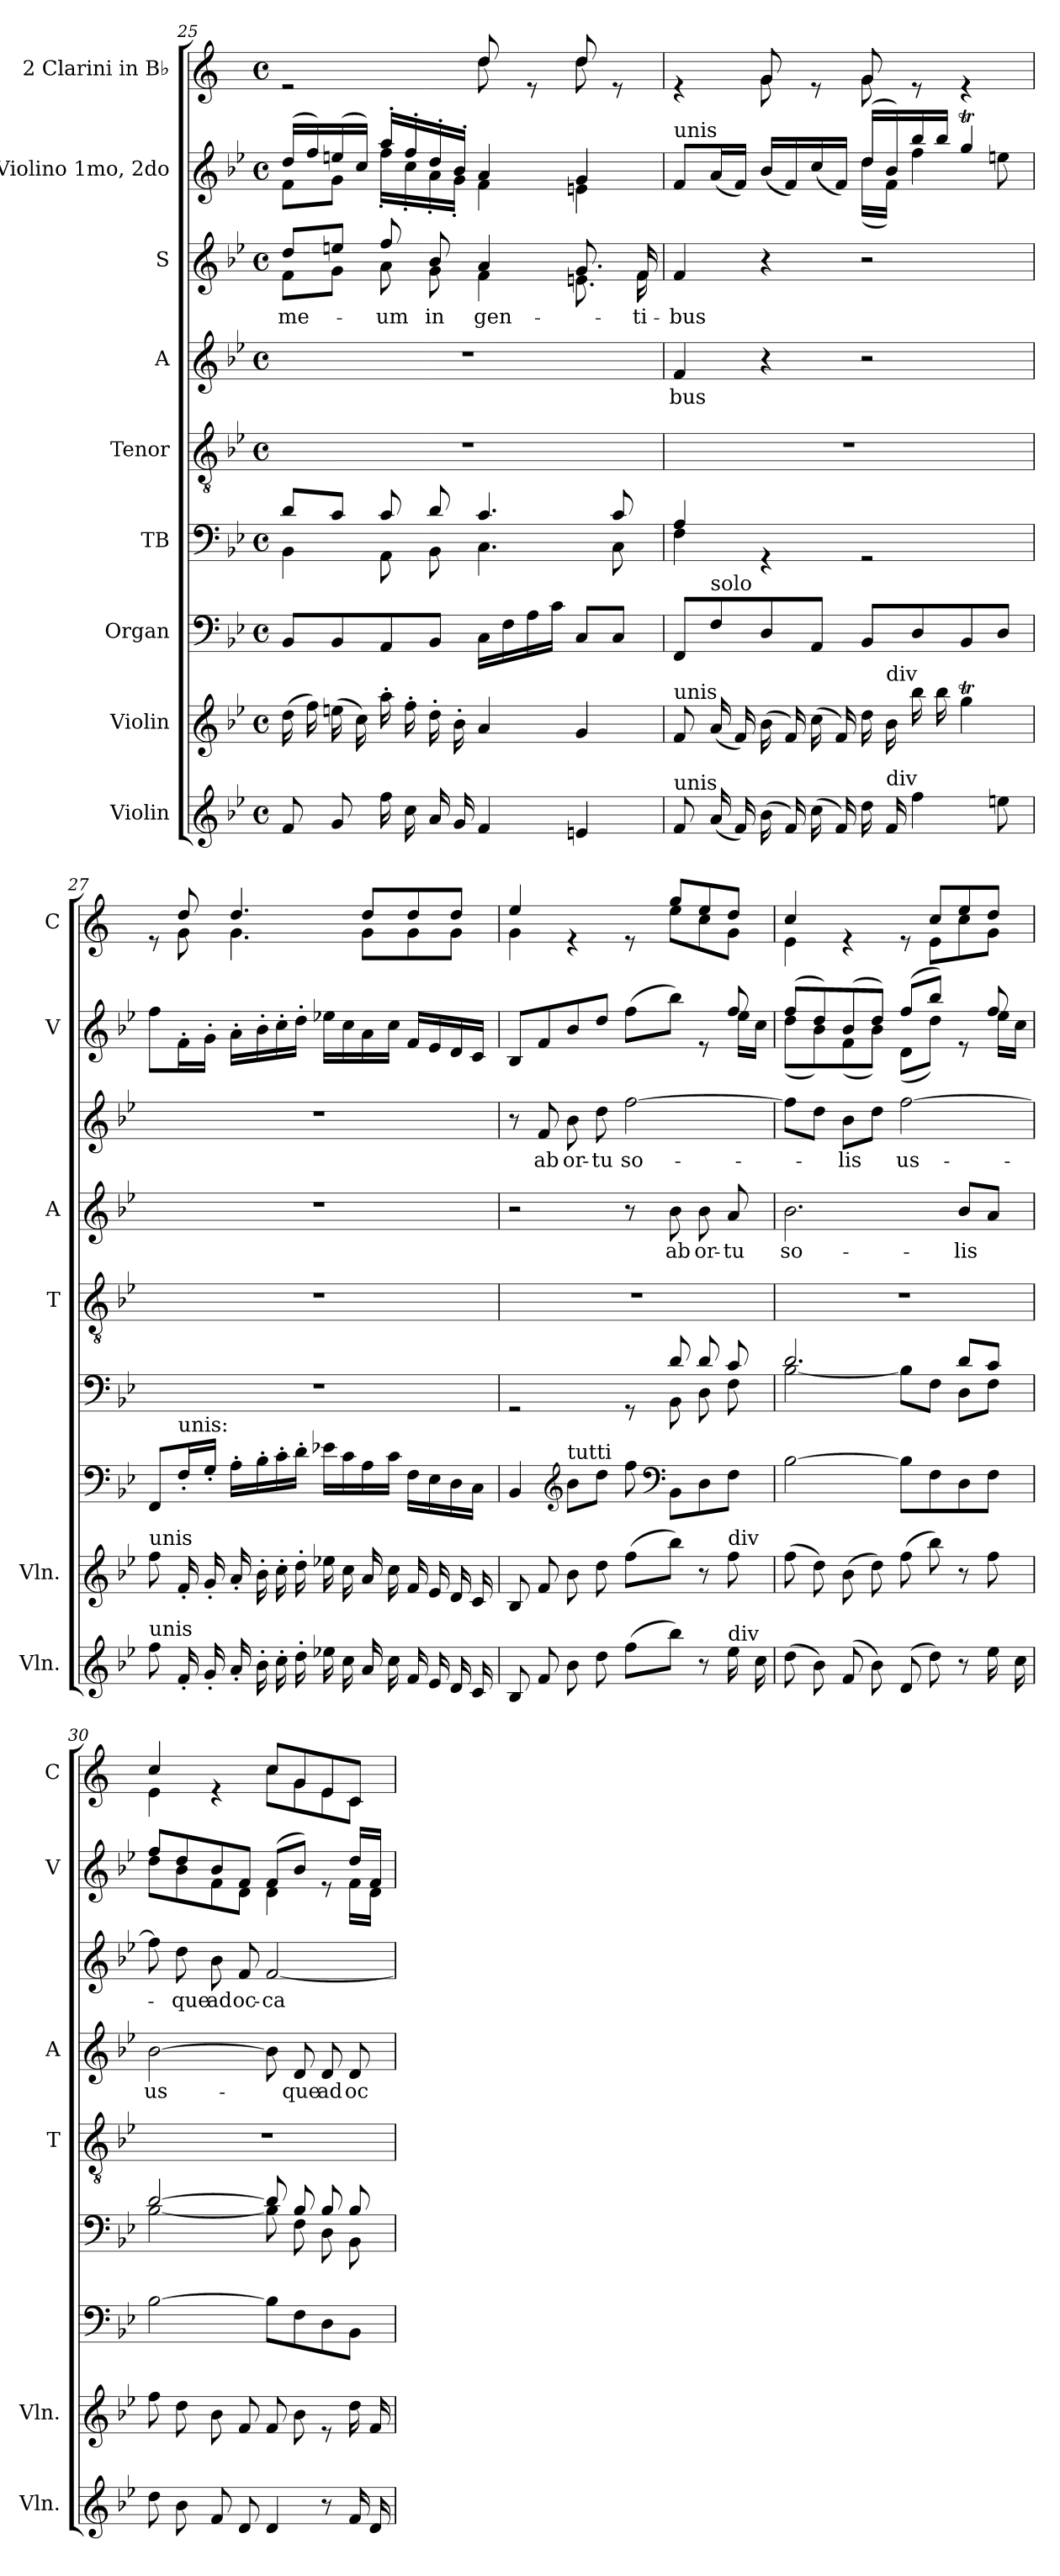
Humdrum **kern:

**kern	**kern	**kern	**kern	**kern	**kern	**text	**kern	**text	**kern	**kern
*part9	*part8	*part7	*part6	*part5	*part4	*part4	*part3	*part3	*part2	*part1
*staff9	*staff8	*staff7	*staff6	*staff5	*staff4	*staff4	*staff3	*staff3	*staff2	*staff1
*I"Violin	*I"Violin	*I"Organ	*I"TB	*I"Tenor	*I"A	*	*I"S	*	*I"Violino 1mo, 2do	*I"2 Clarini in B♭
*I'Vln.	*I'Vln.	*	*	*I'T	*I'A	*	*	*	*I'V	*I'C
*clefG2	*clefG2	*clefF4	*clefF4	*clefGv2	*clefG2	*	*clefG2	*	*clefG2	*clefG2
*	*	*	*	*	*	*	*	*	*	*ITrd1c2
*k[b-e-]	*k[b-e-]	*k[b-e-]	*k[b-e-]	*k[b-e-]	*k[b-e-]	*	*k[b-e-]	*	*k[b-e-]	*k[b-e-]
*M4/4	*M4/4	*M4/4	*M4/4	*M4/4	*M4/4	*	*M4/4	*	*M4/4	*M4/4
*met(c)	*met(c)	*met(c)	*met(c)	*met(c)	*met(c)	*	*met(c)	*	*met(c)	*met(c)
=25	=25	=25	=25	=25	=25	=25	=25	=25	=25	=25
*	*	*	*^	*	*	*	*	*	*	*
!	!	!	!	!	!	!	!	!	!LO:LY:b	!	!
*	*	*	*	*	*	*	*	*^	*	*^	*^
8f/	(16dd\	8BB-/L	8d/L	4BB-\	1r	1r	.	8dd/L	8f\L	me-	(16dd/LL	8f\L	2re	2ryy
.	16ff\)	.	.	.	.	.	.	.	.	.	16ff/)	.	.	.
8g/	(16een\	8BB-/	8c/J	.	.	.	.	8een/J	8g\J	.	(16een/	8g\J	.	.
.	16cc\)	.	.	.	.	.	.	.	.	.	16cc/JJ)	.	.	.
!	!	!	!	!	!	!	!	!	!	!LO:LY:b	!	!	!	!
16ff\	16aa'\	8AA/	8c/	8AA\	.	.	.	8ff/	8a\	-um	16aa'/LL	16ff'\LL	.	.
16cc\	16ff'\	.	.	.	.	.	.	.	.	.	16ff'/	16cc'\	.	.
!	!	!	!	!	!	!	!	!	!	!LO:LY:b	!	!	!	!
16a/	16dd'\	8BB-/J	8d/	8BB-\	.	.	.	8b-/	8g\	in	16dd'/	16a'\	.	.
16g/	16b-'\	.	.	.	.	.	.	.	.	.	16b-'/JJ	16g'\JJ	.	.
!	!	!	!	!	!	!	!	!	!	!LO:LY:b	!	!	!	!
4f/	4a/	16C\LL	4.c/	4.C\	.	.	.	4a/	4f\	gen-	4a/	4f\	8cc/	8cc\
.	.	16F\	.	.	.	.	.	.	.	.	.	.	.	.
.	.	16A\	.	.	.	.	.	.	.	.	.	.	8re	8ryy
.	.	16c\JJ	.	.	.	.	.	.	.	.	.	.	.	.
4en/	4g/	8C/L	.	.	.	.	.	8.g/	8.en\	.	4g/	4en\	8cc/	8cc\
.	.	8C/J	8c/	8C\	.	.	.	.	.	.	.	.	8re	8ryy
!	!	!	!	!	!	!	!	!	!	!LO:LY:b	!	!	!	!
.	.	.	.	.	.	.	.	16f/	16f\	-ti-	.	.	.	.
!!LO:LB:g=z	!!
=26	=26	=26	=26	=26	=26	=26	=26	=26	=26	=26	=26	=26	=26	=26
!	!	!	!	!	!	!	!	!	!	!	!LO:TX:a:t=unis	!	!	!
!	!LO:TX:a:t=unis	!	!	!	!	!	!	!	!	!	!	!	!	!
!LO:TX:a:t=unis	!	!	!	!	!	!	!	!	!	!	!	!	!	!
!	!	!	!	!	!	!	!LO:LY:b	!	!	!LO:LY:b	!	!	!	!
*	*	*	*	*	*	*	*	*v	*v	*	*	*	*	*
8f/	8f/	8FF/L	4A/	4F\	1r	4f/	bus	4f/	-bus	8f/L	2ryy	4re	4ryy
!	!	!LO:TX:a:t=solo	!	!	!	!	!	!	!	!	!	!	!
(16a/	(16a/	8F/	.	.	.	.	.	.	.	(16a/L	.	.	.
16f/)	16f/)	.	.	.	.	.	.	.	.	16f/JJ)	.	.	.
(16b-\	(16b-\	8D/	4rGG	2.ryy	.	4r	.	4r	.	(16b-/LL	.	8f/	8f\
16f/)	16f/)	.	.	.	.	.	.	.	.	16f/)	.	.	.
(16cc\	(16cc\	8AA/J	.	.	.	.	.	.	.	(16cc/	.	8re	8ryy
16f/)	16f/)	.	.	.	.	.	.	.	.	16f/JJ)	.	.	.
16dd\	16dd\	8BB-/L	2rGG	.	.	2r	.	2r	.	(16dd/LL	(16dd\LL	8f/	8f\
!	!LO:TX:a:t=div	!	!	!	!	!	!	!	!	!	!	!	!
!LO:TX:a:t=div	!	!	!	!	!	!	!	!	!	!	!	!	!
16f/	16b-\	.	.	.	.	.	.	.	.	16b-/)	16f\JJ)	.	.
4ff\	16bb-\	8D/	.	.	.	.	.	.	.	16bb-/	4ff\	8re	4.ryy
.	16bb-\	.	.	.	.	.	.	.	.	16bb-/JJ	.	.	.
.	4ggT\	8BB-/	.	.	.	.	.	.	.	4ggT/	.	4re	.
8een\	.	8D/J	.	.	.	.	.	.	.	.	8een\	.	.
*	*	*	*v	*v	*	*	*	*	*	*	*	*	*
=27	=27	=27	=27	=27	=27	=27	=27	=27	=27	=27	=27	=27
!	!	!	!	!	!	!	!	!	!LO:TX:a:t=unis	!	!	!
!	!LO:TX:a:t=unis	!	!	!	!	!	!	!	!	!	!	!
!LO:TX:a:t=unis	!	!	!	!	!	!	!	!	!	!	!	!
*	*	*	*	*	*	*	*	*	*v	*v	*	*
8ff\	8ff\	8FF/L	1r	1r	1r	.	1r	.	8ff\L	8re	8ryy
!	!	!LO:TX:a:t=unis&colon;	!	!	!	!	!	!	!	!	!
16f'/	16f'/	16F'/L	.	.	.	.	.	.	16f'\L	8cc/	8f\
16g'/	16g'/	16G'/JJ	.	.	.	.	.	.	16g'\JJ	.	.
16a'/	16a'/	16A'\LL	.	.	.	.	.	.	16a'\LL	4.cc/	4.f\
16b-'\	16b-'\	16B-'\	.	.	.	.	.	.	16b-'\	.	.
16cc'\	16cc'\	16c'\	.	.	.	.	.	.	16cc'\	.	.
16dd'\	16dd'\	16d'\JJ	.	.	.	.	.	.	16dd'\JJ	.	.
16ee-X\	16ee-X\	16e-X\LL	.	.	.	.	.	.	16ee-X\LL	.	.
16cc\	16cc\	16c\	.	.	.	.	.	.	16cc\	.	.
16a/	16a/	16A\	.	.	.	.	.	.	16a\	8cc/L	8f\L
16cc\	16cc\	16c\JJ	.	.	.	.	.	.	16cc\JJ	.	.
16f/	16f/	16F\LL	.	.	.	.	.	.	16f/LL	8cc/	8f\
16e-/	16e-/	16E-\	.	.	.	.	.	.	16e-/	.	.
16d/	16d/	16D\	.	.	.	.	.	.	16d/	8cc/J	8f\J
16c/	16c/	16C\JJ	.	.	.	.	.	.	16c/JJ	.	.
=28	=28	=28	=28	=28	=28	=28	=28	=28	=28	=28	=28
*	*	*	*^	*	*	*	*	*	*^	*	*
8B-/	8B-/	4BB-/	2rGG	8ryy	1r	2r	.	8r	.	8B-/L	2..ryy	4dd/	4f\
!	!	!	!	!	!	!	!	!	!LO:LY:b	!	!	!	!
*	*	*	*v	*v	*	*	*	*	*	*	*	*	*
8f/	8f/	.	.	.	.	.	8f/	ab	8f/	.	.	.
*	*	*clefG2	*	*	*	*	*	*	*	*	*	*
!	!	!LO:TX:a:t=tutti	!	!	!	!	!	!	!	!	!	!
!	!	!	!	!	!	!	!	!LO:LY:b	!	!	!	!
8b-\	8b-\	8b-\L	.	.	.	.	8b-\	or-	8b-/	.	4re	4.ryy
!	!	!	!	!	!	!	!	!LO:LY:b	!	!	!	!
8dd\	8dd\	8dd\J	.	.	.	.	8dd\	-tu	8dd/J	.	.	.
!	!	!	!	!	!	!	!	!LO:LY:b	!	!	!	!
(8ff\L	(8ff\L	8ff\	8rGG	.	8r	.	[2ff\	so-	(8ff\L	.	8re	.
*	*	*clefF4	*	*	*	*	*	*	*	*	*	*
*	*	*	*^	*	*	*	*	*	*	*	*	*
!	!	!	!	!	!	!	!LO:LY:b	!	!	!	!	!	!
8bb-\J)	8bb-\J)	8BB-\L	8d/	8BB-\	.	8b-\	ab	.	.	8bb-\J)	.	8ff/L	8dd\L
!	!	!	!	!	!	!	!LO:LY:b	!	!	!	!	!	!
8r	8r	8D\	8d/	8D\	.	8b-\	or-	.	.	8re	.	8dd/	8b-\
!	!LO:TX:a:t=div	!	!	!	!	!	!	!	!	!	!	!	!
!LO:TX:a:t=div	!	!	!	!	!	!	!	!	!	!	!	!	!
!	!	!	!	!	!	!	!LO:LY:b	!	!	!	!	!	!
16ee-\	8ff\	8F\J	8c/	8F\	.	8a/	-tu	.	.	8ff/	16ee-\LL	8cc/J	8f\J
16cc\	.	.	.	.	.	.	.	.	.	.	16cc\JJ	.	.
!!LO:PB:g=z	!!
=29	=29	=29	=29	=29	=29	=29	=29	=29	=29	=29	=29	=29	=29
!	!	!	!	!	!	!	!LO:LY:b	!	!	!	!	!	!
(8dd\	(8ff\	[2B-\	2.d/	[2B-\	1r	2.b-\	so-	8ff\L]	.	(8ff/L	(8dd\L	4b-/	4d\
8b-\)	8dd\)	.	.	.	.	.	.	8dd\J	.	8dd/)	8b-\)	.	.
!	!	!	!	!	!	!	!	!	!LO:LY:b	!	!	!	!
(8f/	(8b-\	.	.	.	.	.	.	8b-\L	-lis	(8b-/	(8f\	4re	4.ryy
8b-\)	8dd\)	.	.	.	.	.	.	8dd\J	.	8dd/J)	8b-\J)	.	.
!	!	!	!	!	!	!	!	!	!LO:LY:b	!	!	!	!
(8d/	(8ff\	8B-\L]	.	8B-\L]	.	.	.	[2ff\	us-	(8ff/L	(8d\L	8re	.
8dd\)	8bb-\)	8F\	.	8F\J	.	.	.	.	.	8bb-/J)	8dd\J)	8b-/L	8d\L
!	!	!	!	!	!	!	!LO:LY:b	!	!	!	!	!	!
8r	8r	8D\	8d/L	8D\L	.	8b-/L	-lis	.	.	8re	8ryy	8dd/	8b-\
16ee-\	8ff\	8F\J	8c/J	8F\J	.	8a/J	.	.	.	8ff/	16ee-\LL	8cc/J	8f\J
16cc\	.	.	.	.	.	.	.	.	.	.	16cc\JJ	.	.
=30	=30	=30	=30	=30	=30	=30	=30	=30	=30	=30	=30	=30	=30
!	!	!	!	!	!	!	!LO:LY:b	!	!	!	!	!	!
8dd\	8ff\	[2B-\	[2d/	[2B-\	1r	[2b-\	us-	8ff\]	.	8ff/L	8dd\L	4b-/	4d\
!	!	!	!	!	!	!	!	!	!LO:LY:b	!	!	!	!
8b-\	8dd\	.	.	.	.	.	.	8dd\	-que	8dd/	8b-\	.	.
!	!	!	!	!	!	!	!	!	!LO:LY:b	!	!	!	!
8f/	8b-\	.	.	.	.	.	.	8b-\	ad	8b-/	8f\	4re	4ryy
!	!	!	!	!	!	!	!	!	!LO:LY:b	!	!	!	!
8d/	8f/	.	.	.	.	.	.	8f/	oc-	8f/J	8d\J	.	.
!	!	!	!	!	!	!	!	!	!LO:LY:b	!	!	!	!
4d/	8f/	8B-\L]	8d/]	8B-\]	.	8b-\]	.	[2f/	-ca-	(8f/L	4d\	8b-/L	8b-\L
!	!	!	!	!	!	!	!LO:LY:b	!	!	!	!	!	!
.	8b-\	8F\	8B-/	8F\	.	8d/	-que	.	.	8b-/J)	.	8f/	8f\
!	!	!	!	!	!	!	!LO:LY:b	!	!	!	!	!	!
8r	8re	8D\	8B-/	8D\	.	8d/	ad	.	.	8re	8ryy	8d/	8d\
!	!	!	!	!	!	!	!LO:LY:b	!	!	!	!	!	!
16f/	16dd\	8BB-\J	8B-/	8BB-\	.	8d/	oc-	.	.	16dd/LL	16f\LL	8B-/J	8B-\J
16d/	16f/	.	.	.	.	.	.	.	.	16f/JJ	16d\JJ	.	.
*	*	*	*	*	*	*	*	*	*	*v	*v	*	*
*	*	*	*v	*v	*	*	*	*	*	*	*v	*v
=	=	=	=	=	=	=	=	=	=	=
*-	*-	*-	*-	*-	*-	*-	*-	*-	*-	*-
